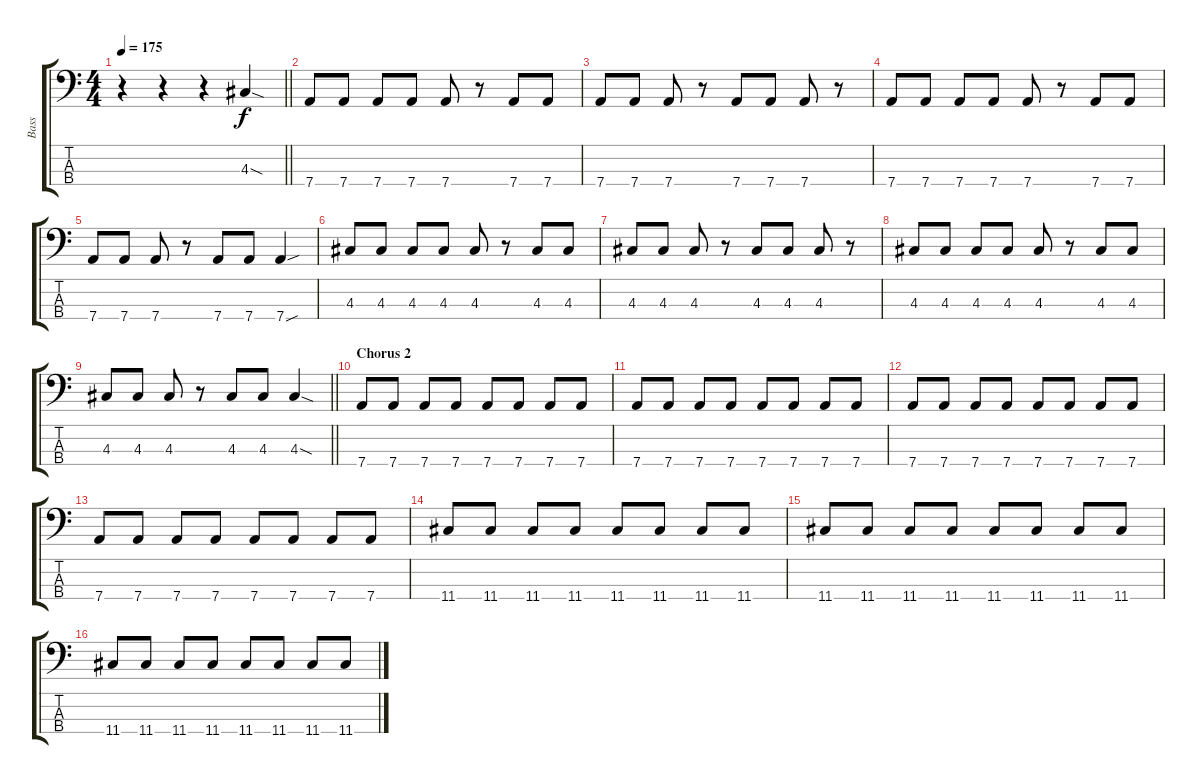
\track ("Bass" "Bass") {instrument electricbasspick}
\staff {score tabs}
\tuning (G2 D2 A1 D1) {hide}
\ts (4 4)
\tempo 175
\clef f4
\barLineRight lightlight
\ks c
r.4{dy f} r.4 r.4 4.3{sod}.4 |
7.4.8 7.4.8 7.4.8 7.4.8 7.4.8 r.8 7.4.8 7.4.8 |
7.4.8 7.4.8 7.4.8 r.8 7.4.8 7.4.8 7.4.8 r.8 |
7.4.8 7.4.8 7.4.8 7.4.8 7.4.8 r.8 7.4.8 7.4.8 |
7.4.8 7.4.8 7.4.8 r.8 7.4.8 7.4.8 7.4{sou}.4 |
4.3.8 4.3.8 4.3.8 4.3.8 4.3.8 r.8 4.3.8 4.3.8 |
4.3.8 4.3.8 4.3.8 r.8 4.3.8 4.3.8 4.3.8 r.8 |
4.3.8 4.3.8 4.3.8 4.3.8 4.3.8 r.8 4.3.8 4.3.8 |
\barLineRight lightlight
4.3.8 4.3.8 4.3.8 r.8 4.3.8 4.3.8 4.3{sod}.4 |
\section ("" "Chorus 2")
7.4.8 7.4.8 7.4.8 7.4.8 7.4.8 7.4.8 7.4.8 7.4.8 |
7.4.8 7.4.8 7.4.8 7.4.8 7.4.8 7.4.8 7.4.8 7.4.8 |
7.4.8 7.4.8 7.4.8 7.4.8 7.4.8 7.4.8 7.4.8 7.4.8 |
7.4.8 7.4.8 7.4.8 7.4.8 7.4.8 7.4.8 7.4.8 7.4.8 |
11.4.8 11.4.8 11.4.8 11.4.8 11.4.8 11.4.8 11.4.8 11.4.8 |
11.4.8 11.4.8 11.4.8 11.4.8 11.4.8 11.4.8 11.4.8 11.4.8 |
11.4.8 11.4.8 11.4.8 11.4.8 11.4.8 11.4.8 11.4.8 11.4.8
